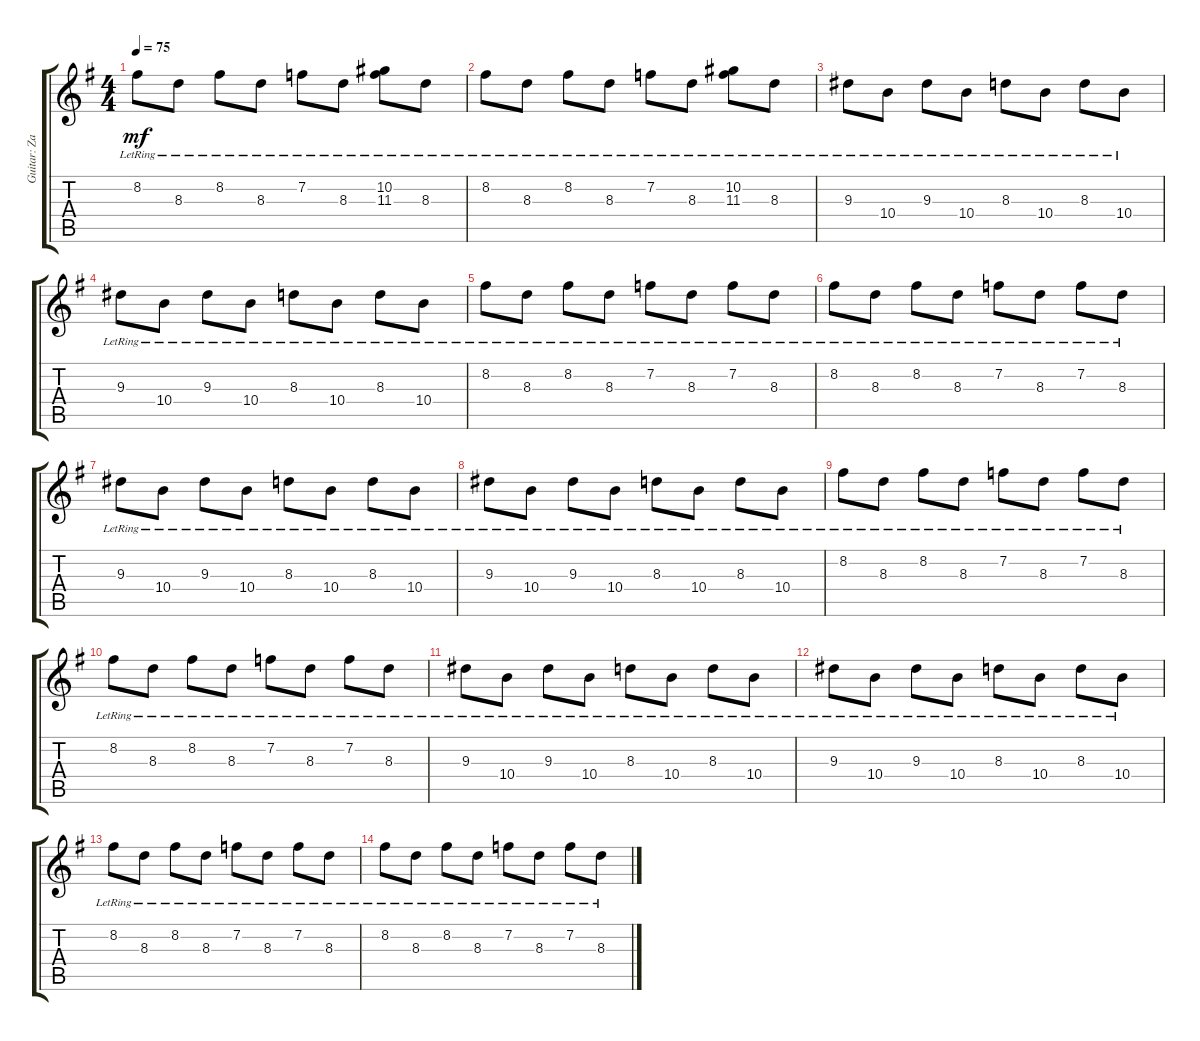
\track ("Guitar: Zakk" "Guitar: Za") {instrument electricguitarclean}
\staff {score tabs}
\tuning (Eb4 Bb3 Gb3 Db3 Ab2 Eb2) {hide}
\ts (4 4)
\tempo 75
\clef g2
\ks g
8.2{lr}.8{dy mf} 8.3{lr}.8 8.2{lr}.8 8.3{lr}.8 7.2{lr}.8 8.3{lr}.8 (10.2{lr} 11.3{lr}).8 8.3{lr}.8 |
8.2{lr}.8 8.3{lr}.8 8.2{lr}.8 8.3{lr}.8 7.2{lr}.8 8.3{lr}.8 (10.2{lr} 11.3{lr}).8 8.3{lr}.8 |
9.3{lr}.8 10.4{lr}.8 9.3{lr}.8 10.4{lr}.8 8.3{lr}.8 10.4{lr}.8 8.3{lr}.8 10.4{lr}.8 |
9.3{lr}.8 10.4{lr}.8 9.3{lr}.8 10.4{lr}.8 8.3{lr}.8 10.4{lr}.8 8.3{lr}.8 10.4{lr}.8 |
8.2{lr}.8 8.3{lr}.8 8.2{lr}.8 8.3{lr}.8 7.2{lr}.8 8.3{lr}.8 7.2{lr}.8 8.3{lr}.8 |
8.2{lr}.8 8.3{lr}.8 8.2{lr}.8 8.3{lr}.8 7.2{lr}.8 8.3{lr}.8 7.2{lr}.8 8.3{lr}.8 |
9.3{lr}.8 10.4{lr}.8 9.3{lr}.8 10.4{lr}.8 8.3{lr}.8 10.4{lr}.8 8.3{lr}.8 10.4{lr}.8 |
9.3{lr}.8 10.4{lr}.8 9.3{lr}.8 10.4{lr}.8 8.3{lr}.8 10.4{lr}.8 8.3{lr}.8 10.4{lr}.8 |
8.2{lr}.8 8.3{lr}.8 8.2{lr}.8 8.3{lr}.8 7.2{lr}.8 8.3{lr}.8 7.2{lr}.8 8.3{lr}.8 |
8.2{lr}.8 8.3{lr}.8 8.2{lr}.8 8.3{lr}.8 7.2{lr}.8 8.3{lr}.8 7.2{lr}.8 8.3{lr}.8 |
9.3{lr}.8 10.4{lr}.8 9.3{lr}.8 10.4{lr}.8 8.3{lr}.8 10.4{lr}.8 8.3{lr}.8 10.4{lr}.8 |
9.3{lr}.8 10.4{lr}.8 9.3{lr}.8 10.4{lr}.8 8.3{lr}.8 10.4{lr}.8 8.3{lr}.8 10.4{lr}.8 |
8.2{lr}.8 8.3{lr}.8 8.2{lr}.8 8.3{lr}.8 7.2{lr}.8 8.3{lr}.8 7.2{lr}.8 8.3{lr}.8 |
8.2{lr}.8 8.3{lr}.8 8.2{lr}.8 8.3{lr}.8 7.2{lr}.8 8.3{lr}.8 7.2{lr}.8 8.3{lr}.8
